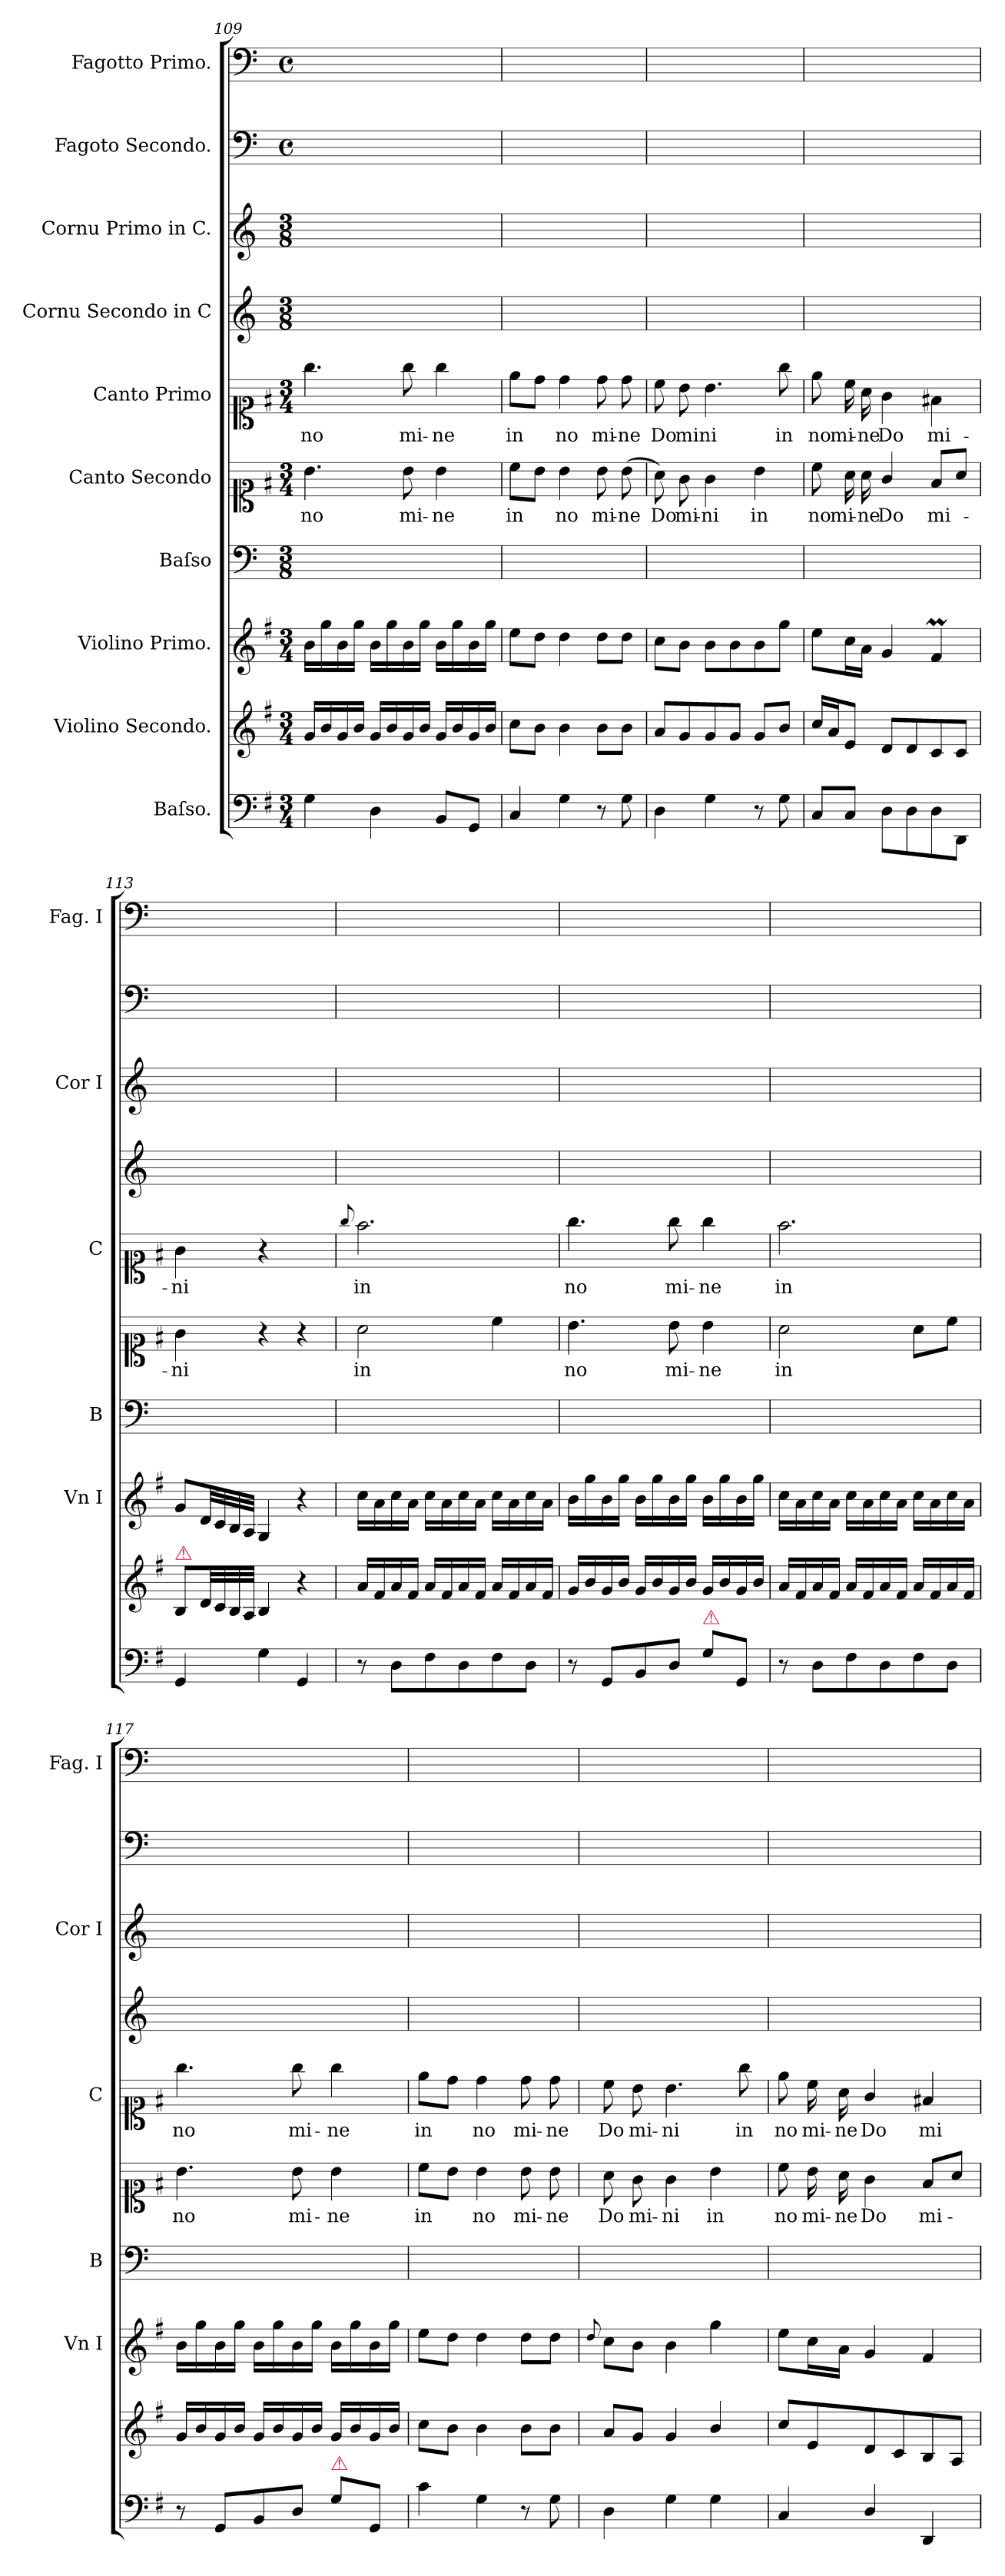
**kern	**kern	**kern	**kern	**kern	**text	**kern	**text	**kern	**kern	**kern	**kern
*part10	*part9	*part8	*part7	*part6	*part6	*part5	*part5	*part4	*part3	*part2	*part1
*staff10	*staff9	*staff8	*staff7	*staff6	*staff6	*staff5	*staff5	*staff4	*staff3	*staff2	*staff1
*I"Baſso.	*I"Violino Secondo.	*I"Violino Primo.	*I"Baſso	*I"Canto Secondo	*	*I"Canto Primo	*	*I"Cornu Secondo in C	*I"Cornu Primo in C.	*I"Fagoto Secondo.	*I"Fagotto Primo.
*	*	*I'Vn I	*I'B	*	*	*I'C	*	*	*I'Cor I	*	*I'Fag. I
*clefF4	*clefG2	*clefG2	*clefF4	*clefC1	*	*clefC1	*	*clefG2	*clefG2	*clefF4	*clefF4
*k[f#]	*k[f#]	*k[f#]	*k[]	*k[f#]	*	*k[f#]	*	*k[]	*k[]	*k[]	*k[]
*M3/4	*M3/4	*M3/4	*M3/8	*M3/4	*	*M3/4	*	*M3/8	*M3/8	*M4/4	*M4/4
*	*	*	*	*	*	*	*	*	*	*met(c)	*met(c)
=109	=109	=109	=109	=109	=109	=109	=109	=109	=109	=109	=109
4G\	16g/LL	16b\LL	2.ryy	4.b\	no	4.gg\	no	2.ryy	2.ryy	2.ryy	2.ryy
.	16b\	16gg\	.	.	.	.	.	.	.	.	.
.	16g/	16b\	.	.	.	.	.	.	.	.	.
.	16b\JJ	16gg\JJ	.	.	.	.	.	.	.	.	.
4D\	16g/LL	16b\LL	.	.	.	.	.	.	.	.	.
.	16b\	16gg\	.	.	.	.	.	.	.	.	.
.	16g/	16b\	.	8b\	-mi-	8gg\	-mi-	.	.	.	.
.	16b\JJ	16gg\JJ	.	.	.	.	.	.	.	.	.
8BB/L	16g/LL	16b\LL	.	4b\	-ne	4gg\	-ne	.	.	.	.
.	16b\	16gg\	.	.	.	.	.	.	.	.	.
8GG/J	16g/	16b\	.	.	.	.	.	.	.	.	.
.	16b\JJ	16gg\JJ	.	.	.	.	.	.	.	.	.
=110	=110	=110	=110	=110	=110	=110	=110	=110	=110	=110	=110
4C/	8cc\L	8ee\L	2.ryy	8cc\L	in	8ee\L	in	2.ryy	2.ryy	2.ryy	2.ryy
.	8b\J	8dd\J	.	8b\J	.	8dd\J	.	.	.	.	.
4G\	4b\	4dd\	.	4b\	no	4dd\	no	.	.	.	.
8r	8b\L	8dd\L	.	8b\	-mi-	8dd\	-mi-	.	.	.	.
8G\	8b\J	8dd\J	.	(8b\	-ne	8dd\	-ne	.	.	.	.
=111	=111	=111	=111	=111	=111	=111	=111	=111	=111	=111	=111
4D\	8a/L	8cc\L	2.ryy	8a\)	Do	8cc\	Do	2.ryy	2.ryy	2.ryy	2.ryy
.	8g/	8b\J	.	8g\	-mi-	8b\	mini	.	.	.	.
4G\	8g/	8b\L	.	4g\	-ni	4.b\	.	.	.	.	.
.	8g/J	8b\	.	.	.	.	.	.	.	.	.
8r	8g/L	8b\	.	4b\	in	.	.	.	.	.	.
8G\	8b\J	8gg\J	.	.	.	8gg\	in	.	.	.	.
=112	=112	=112	=112	=112	=112	=112	=112	=112	=112	=112	=112
8C/L	16cc\LL	8ee\L	2.ryy	8cc\	no	8ee\	no	2.ryy	2.ryy	2.ryy	2.ryy
.	16a/J	.	.	.	.	.	.	.	.	.	.
8C/J	8e/J	16cc\L	.	16a\	-mi-	16cc\	-mi-	.	.	.	.
.	.	16a\JJ	.	16a\	-ne	16a\	-ne	.	.	.	.
8D\L	8d/L	4g/	.	4g/	Do	4g\	Do	.	.	.	.
8D\	8d/	.	.	.	.	.	.	.	.	.	.
8D\	8c/	4f#m/	.	8f#/L	-mi-	4f#X\	-mi-	.	.	.	.
8DD/J	8c/J	.	.	8a\J	.	.	.	.	.	.	.
=113	=113	=113	=113	=113	=113	=113	=113	=113	=113	=113	=113
!	!LO:TX:a:color=crimson:t=⚠	!	!	!	!	!	!	!	!	!	!
4GG/	8B/L	8g/L	2.ryy	4g\	-ni	4g\	-ni	2.ryy	2.ryy	2.ryy	2.ryy
.	32d/LL	32d/LL	.	.	.	.	.	.	.	.	.
.	32c/	32c/	.	.	.	.	.	.	.	.	.
.	32B/	32B/	.	.	.	.	.	.	.	.	.
.	32A/JJJ	32A/JJJ	.	.	.	.	.	.	.	.	.
4G\	4B/	4G/	.	4r	.	4r	.	.	.	.	.
4GG/	4r	4r	.	4r	.	4ryy	.	.	.	.	.
=114	=114	=114	=114	=114	=114	=114	=114	=114	=114	=114	=114
.	.	.	.	.	.	8qqgg/	.	.	.	.	.
8r	16a/LL	16cc\LL	2.ryy	2a\	in	2.ff#\	in	2.ryy	2.ryy	2.ryy	2.ryy
.	16f#/	16a\	.	.	.	.	.	.	.	.	.
8D\L	16a/	16cc\	.	.	.	.	.	.	.	.	.
.	16f#/JJ	16a\JJ	.	.	.	.	.	.	.	.	.
8F#\	16a/LL	16cc\LL	.	.	.	.	.	.	.	.	.
.	16f#/	16a\	.	.	.	.	.	.	.	.	.
8D\	16a/	16cc\	.	.	.	.	.	.	.	.	.
.	16f#/JJ	16a\JJ	.	.	.	.	.	.	.	.	.
8F#\	16a/LL	16cc\LL	.	4cc\	.	.	.	.	.	.	.
.	16f#/	16a\	.	.	.	.	.	.	.	.	.
8D\J	16a/	16cc\	.	.	.	.	.	.	.	.	.
.	16f#/JJ	16a\JJ	.	.	.	.	.	.	.	.	.
=115	=115	=115	=115	=115	=115	=115	=115	=115	=115	=115	=115
8r	16g/LL	16b\LL	2.ryy	4.b\	no	4.gg\	no	2.ryy	2.ryy	2.ryy	2.ryy
.	16b\	16gg\	.	.	.	.	.	.	.	.	.
8GG/L	16g/	16b\	.	.	.	.	.	.	.	.	.
.	16b\JJ	16gg\JJ	.	.	.	.	.	.	.	.	.
8BB/	16g/LL	16b\LL	.	.	.	.	.	.	.	.	.
.	16b\	16gg\	.	.	.	.	.	.	.	.	.
8D\J	16g/	16b\	.	8b\	-mi-	8gg\	-mi-	.	.	.	.
.	16b\JJ	16gg\JJ	.	.	.	.	.	.	.	.	.
!LO:TX:a:color=crimson:t=⚠	!	!	!	!	!	!	!	!	!	!	!
8G\L	16g/LL	16b\LL	.	4b\	-ne	4gg\	-ne	.	.	.	.
.	16b\	16gg\	.	.	.	.	.	.	.	.	.
8GG/J	16g/	16b\	.	.	.	.	.	.	.	.	.
.	16b\JJ	16gg\JJ	.	.	.	.	.	.	.	.	.
=116	=116	=116	=116	=116	=116	=116	=116	=116	=116	=116	=116
8r	16a/LL	16cc\LL	2.ryy	2a\	in	2.ff#\	in	2.ryy	2.ryy	2.ryy	2.ryy
.	16f#/	16a\	.	.	.	.	.	.	.	.	.
8D\L	16a/	16cc\	.	.	.	.	.	.	.	.	.
.	16f#/JJ	16a\JJ	.	.	.	.	.	.	.	.	.
8F#\	16a/LL	16cc\LL	.	.	.	.	.	.	.	.	.
.	16f#/	16a\	.	.	.	.	.	.	.	.	.
8D\	16a/	16cc\	.	.	.	.	.	.	.	.	.
.	16f#/JJ	16a\JJ	.	.	.	.	.	.	.	.	.
8F#\	16a/LL	16cc\LL	.	8a\L	.	.	.	.	.	.	.
.	16f#/	16a\	.	.	.	.	.	.	.	.	.
8D\J	16a/	16cc\	.	8cc\J	.	.	.	.	.	.	.
.	16f#/JJ	16a\JJ	.	.	.	.	.	.	.	.	.
=117	=117	=117	=117	=117	=117	=117	=117	=117	=117	=117	=117
8r	16g/LL	16b\LL	2.ryy	4.b\	no	4.gg\	no	2.ryy	2.ryy	2.ryy	2.ryy
.	16b\	16gg\	.	.	.	.	.	.	.	.	.
8GG/L	16g/	16b\	.	.	.	.	.	.	.	.	.
.	16b\JJ	16gg\JJ	.	.	.	.	.	.	.	.	.
8BB/	16g/LL	16b\LL	.	.	.	.	.	.	.	.	.
.	16b\	16gg\	.	.	.	.	.	.	.	.	.
8D\J	16g/	16b\	.	8b\	-mi-	8gg\	-mi-	.	.	.	.
.	16b\JJ	16gg\JJ	.	.	.	.	.	.	.	.	.
!LO:TX:a:color=crimson:t=⚠	!	!	!	!	!	!	!	!	!	!	!
8G\L	16g/LL	16b\LL	.	4b\	-ne	4gg\	-ne	.	.	.	.
.	16b\	16gg\	.	.	.	.	.	.	.	.	.
8GG/J	16g/	16b\	.	.	.	.	.	.	.	.	.
.	16b\JJ	16gg\JJ	.	.	.	.	.	.	.	.	.
=118	=118	=118	=118	=118	=118	=118	=118	=118	=118	=118	=118
4c\	8cc\L	8ee\L	2.ryy	8cc\L	in	8ee\L	in	2.ryy	2.ryy	2.ryy	2.ryy
.	8b\J	8dd\J	.	8b\J	.	8dd\J	.	.	.	.	.
4G\	4b\	4dd\	.	4b\	no	4dd\	no	.	.	.	.
8r	8b\L	8dd\L	.	8b\	-mi-	8dd\	-mi-	.	.	.	.
8G\	8b\J	8dd\J	.	8b\	-ne	8dd\	-ne	.	.	.	.
=119	=119	=119	=119	=119	=119	=119	=119	=119	=119	=119	=119
.	.	8qqdd/	.	.	.	.	.	.	.	.	.
4D\	8a/L	8cc\L	2.ryy	8a\	Do	8cc\	Do	2.ryy	2.ryy	2.ryy	2.ryy
.	8g/J	8b\J	.	8g\	-mi-	8b\	-mi-	.	.	.	.
4G\	4g/	4b\	.	4g\	-ni	4.b\	-ni	.	.	.	.
4G\	4b/	4gg\	.	4b\	in	.	.	.	.	.	.
.	.	.	.	.	.	8gg\	in	.	.	.	.
=120	=120	=120	=120	=120	=120	=120	=120	=120	=120	=120	=120
4C/	8cc\L	8ee\L	2.ryy	8cc\	no	8ee\	no	2.ryy	2.ryy	2.ryy	2.ryy
.	8e/	16cc\L	.	16b\	-mi-	16cc\	-mi-	.	.	.	.
.	.	16a\JJ	.	16a\	-ne	16a\	-ne	.	.	.	.
4D/	8d/	4g/	.	4g\	Do	4g/	Do	.	.	.	.
.	8c/	.	.	.	.	.	.	.	.	.	.
4DD/	8B/	4f#/	.	8f#/L	-mi-	4f#X/	-mi-	.	.	.	.
.	8A/J	.	.	8a\J	.	.	.	.	.	.	.
=	=	=	=	=	=	=	=	=	=	=	=
*-	*-	*-	*-	*-	*-	*-	*-	*-	*-	*-	*-
